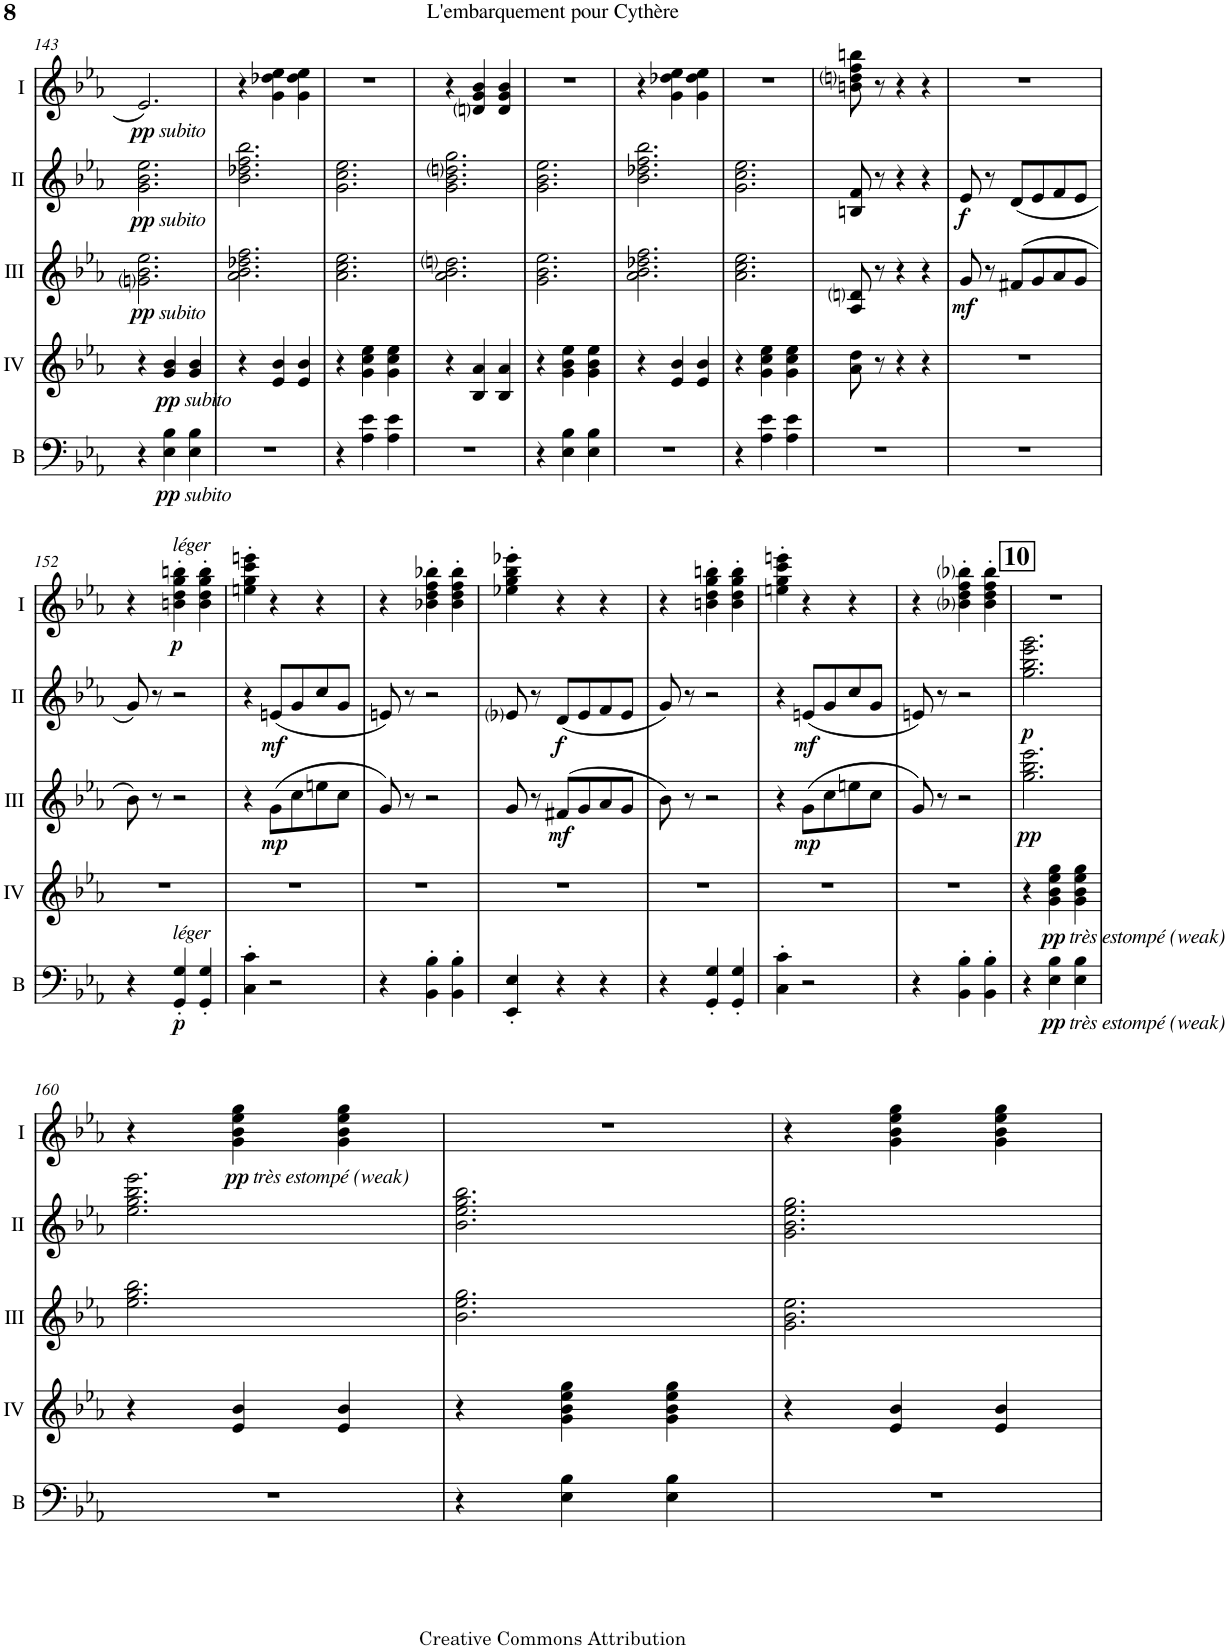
**kern	**dynam	**kern	**dynam	**kern	**dynam	**kern	**dynam	**kern	**dynam
*part5	*part5	*part4	*part4	*part3	*part3	*part2	*part2	*part1	*part1
*staff5	*staff5	*staff4	*staff4	*staff3	*staff3	*staff2	*staff2	*staff1	*staff1
*I"Bass	*	*I"Acc. 4	*	*I"Acc. 3	*	*I"Acc. 2	*	*I"Acc. 1	*
*I'B	*	*	*	*	*	*	*	*	*
!!LO:PB:g=z
*clefF4	*	*clefG2	*	*clefG2	*	*clefG2	*	*clefG2	*
*Trd7c12	*	*Trd7c12	*	*Trd7c12	*	*	*	*	*
*k[b-e-a-]	*	*k[b-e-a-]	*	*k[b-e-a-]	*	*k[b-e-a-]	*	*k[b-e-a-]	*
*M3/4	*	*M3/4	*	*M3/4	*	*M3/4	*	*M3/4	*
=143	=143	=143	=143	=143	=143	=143	=143	=143	=143
!	!	!	!	!	!	!	!	!LO:TX:b:i:t=subito	!
!	!	!	!	!	!	!LO:TX:b:i:t=subito	!	!	!
!	!	!	!	!LO:TX:b:i:t=subito	!	!	!	!	!
!	!	!	!	!	!LO:DY:b	!	!LO:DY:b	!	!LO:DY:b
4r	.	4r	.	2.gni\ 2.b-\ 2.ee-\	pp	2.g\ 2.b-\ 2.ee-\	pp	2.e-/	pp
!	!	!LO:TX:b:i:t=subito	!	!	!	!	!	!	!
!LO:TX:b:i:t=subito	!	!	!	!	!	!	!	!	!
!	!LO:DY:b	!	!LO:DY:b	!	!	!	!	!	!
4E-\ 4B-\	pp	4g/ 4b-/	pp	.	.	.	.	.	.
4E-\ 4B-\	.	4g/ 4b-/	.	.	.	.	.	.	.
=144	=144	=144	=144	=144	=144	=144	=144	=144	=144
2.r	.	4r	.	2.a-\ 2.b-\ 2.dd-X\ 2.ff\	.	2.b-\ 2.dd-X\ 2.ff\ 2.bb-\	.	4r	.
.	.	4e-/ 4b-/	.	.	.	.	.	4g\ 4dd-X\ 4ee-\	.
.	.	4e-/ 4b-/	.	.	.	.	.	4g\ 4dd-\ 4ee-\	.
=145	=145	=145	=145	=145	=145	=145	=145	=145	=145
4r	.	4r	.	2.a-\ 2.cc\ 2.ee-\	.	2.g\ 2.cc\ 2.ee-\	.	2.r	.
4A-\ 4e-\	.	4g\ 4cc\ 4ee-\	.	.	.	.	.	.	.
4A-\ 4e-\	.	4g\ 4cc\ 4ee-\	.	.	.	.	.	.	.
=146	=146	=146	=146	=146	=146	=146	=146	=146	=146
2.r	.	4r	.	2.a-\ 2.b-\ 2.ddni\	.	2.g\ 2.b-\ 2.ddni\ 2.gg\	.	4r	.
.	.	4B-/ 4a-/	.	.	.	.	.	4dni/ 4g/ 4b-/	.
.	.	4B-/ 4a-/	.	.	.	.	.	4d/ 4g/ 4b-/	.
=147	=147	=147	=147	=147	=147	=147	=147	=147	=147
4r	.	4r	.	2.g\ 2.b-\ 2.ee-\	.	2.g\ 2.b-\ 2.ee-\	.	2.r	.
4E-\ 4B-\	.	4g\ 4b-\ 4ee-\	.	.	.	.	.	.	.
4E-\ 4B-\	.	4g\ 4b-\ 4ee-\	.	.	.	.	.	.	.
=148	=148	=148	=148	=148	=148	=148	=148	=148	=148
2.r	.	4r	.	2.a-\ 2.b-\ 2.dd-X\ 2.ff\	.	2.b-\ 2.dd-X\ 2.ff\ 2.bb-\	.	4r	.
.	.	4e-/ 4b-/	.	.	.	.	.	4g\ 4dd-X\ 4ee-\	.
.	.	4e-/ 4b-/	.	.	.	.	.	4g\ 4dd-\ 4ee-\	.
=149	=149	=149	=149	=149	=149	=149	=149	=149	=149
4r	.	4r	.	2.a-\ 2.cc\ 2.ee-\	.	2.g\ 2.cc\ 2.ee-\	.	2.r	.
4A-\ 4e-\	.	4g\ 4cc\ 4ee-\	.	.	.	.	.	.	.
4A-\ 4e-\	.	4g\ 4cc\ 4ee-\	.	.	.	.	.	.	.
=150	=150	=150	=150	=150	=150	=150	=150	=150	=150
2.r	.	8a-\ 8dd\	.	8A-/ 8dni/	.	8Bn/ 8f/	.	8bn\ 8ddni\ 8ff\ 8bbn\	.
.	.	8r	.	8r	.	8r	.	8r	.
.	.	4r	.	4r	.	4r	.	4r	.
.	.	4r	.	4r	.	4r	.	4r	.
=151	=151	=151	=151	=151	=151	=151	=151	=151	=151
!	!	!	!	!	!LO:DY:b	!	!LO:DY:b	!	!
2.r	.	2.r	.	8g/	mf	8e-/	f	2.r	.
.	.	.	.	8r	.	8r	.	.	.
.	.	.	.	(8f#X/L	.	(8d/L	.	.	.
.	.	.	.	8g/	.	8e-/	.	.	.
.	.	.	.	8a-/	.	8f/	.	.	.
.	.	.	.	8g/J	.	8e-/J	.	.	.
!!LO:LB:g=z
=152	=152	=152	=152	=152	=152	=152	=152	=152	=152
*^	*	*	*	*	*	*	*	*	*
4r	8ryy	.	2.r	.	8b-\)	.	8g/)	.	4r	.
!	!	!LO:DY:b	!	!	!	!	!	!	!	!
.	2ryy	p	.	.	8r	.	8r	.	.	.
!	!	!	!	!	!	!	!	!	!LO:TX:a:i:t=léger	!
!LO:TX:a:i:t=léger	!	!	!	!	!	!	!	!	!	!
!	!	!	!	!	!	!	!	!	!	!LO:DY:b
4GG/' 4G/'	.	.	.	.	2r	.	2r	.	4bn\' 4dd\' 4gg\' 4bbn\'	p
4GG/' 4G/'	.	.	.	.	.	.	.	.	4b\' 4dd\' 4gg\' 4bb\'	.
.	8ryy	.	.	.	.	.	.	.	.	.
*v	*v	*	*	*	*	*	*	*	*	*
=153	=153	=153	=153	=153	=153	=153	=153	=153	=153
4C\' 4c\'	.	2.r	.	4r	.	4r	.	4een\' 4gg\' 4ccc\' 4eeen\'	.
!	!	!	!	!	!LO:DY:b	!	!LO:DY:b	!	!
2r	.	.	.	(8g\L	mp	(8en/L	mf	4r	.
.	.	.	.	8cc\	.	8g/	.	.	.
.	.	.	.	8een\	.	8cc/	.	4r	.
.	.	.	.	8cc\J	.	8g/J	.	.	.
=154	=154	=154	=154	=154	=154	=154	=154	=154	=154
4r	.	2.r	.	8g/)	.	8en/)	.	4r	.
.	.	.	.	8r	.	8r	.	.	.
4BB-\' 4B-\'	.	.	.	2r	.	2r	.	4b-X\' 4dd\' 4ff\' 4bb-X\'	.
4BB-\' 4B-\'	.	.	.	.	.	.	.	4b-\' 4dd\' 4ff\' 4bb-\'	.
=155	=155	=155	=155	=155	=155	=155	=155	=155	=155
4EE-/' 4E-/'	.	2.r	.	8g/	.	8e-i/	.	4ee-X\' 4gg\' 4bb-\' 4eee-X\'	.
.	.	.	.	8r	.	8r	.	.	.
!	!	!	!	!	!LO:DY:b	!	!LO:DY:b	!	!
4r	.	.	.	(8f#X/L	mf	(8d/L	f	4r	.
.	.	.	.	8g/	.	8e-/	.	.	.
4r	.	.	.	8a-/	.	8f/	.	4r	.
.	.	.	.	8g/J	.	8e-/J	.	.	.
=156	=156	=156	=156	=156	=156	=156	=156	=156	=156
4r	.	2.r	.	8b-\)	.	8g/)	.	4r	.
.	.	.	.	8r	.	8r	.	.	.
4GG/' 4G/'	.	.	.	2r	.	2r	.	4bn\' 4dd\' 4gg\' 4bbn\'	.
4GG/' 4G/'	.	.	.	.	.	.	.	4b\' 4dd\' 4gg\' 4bb\'	.
=157	=157	=157	=157	=157	=157	=157	=157	=157	=157
4C\' 4c\'	.	2.r	.	4r	.	4r	.	4een\' 4gg\' 4ccc\' 4eeen\'	.
!	!	!	!	!	!LO:DY:b	!	!LO:DY:b	!	!
2r	.	.	.	(8g\L	mp	(8en/L	mf	4r	.
.	.	.	.	8cc\	.	8g/	.	.	.
.	.	.	.	8een\	.	8cc/	.	4r	.
.	.	.	.	8cc\J	.	8g/J	.	.	.
=158	=158	=158	=158	=158	=158	=158	=158	=158	=158
4r	.	2.r	.	8g/)	.	8en/)	.	4r	.
.	.	.	.	8r	.	8r	.	.	.
4BB-\' 4B-\'	.	.	.	2r	.	2r	.	4b-i\' 4dd\' 4ff\' 4bb-i\'	.
4BB-\' 4B-\'	.	.	.	.	.	.	.	4b-\' 4dd\' 4ff\' 4bb-\'	.
!!LO:REH:place=s1:a:B:cj:fs=14:t=10
=159	=159	=159	=159	=159	=159	=159	=159	=159	=159
!	!	!	!	!	!LO:DY:b	!	!LO:DY:b	!	!
4r	.	4r	.	2.gg\ 2.bb-\ 2.eee-\	pp	2.gg\ 2.bb-\ 2.eee-\ 2.ggg\	p	2.r	.
!	!	!LO:TX:b:i:t=très estompé (weak)	!	!	!	!	!	!	!
!LO:TX:b:i:t=très estompé (weak)	!	!	!	!	!	!	!	!	!
!	!LO:DY:b	!	!LO:DY:b	!	!	!	!	!	!
4E-\ 4B-\	pp	4g\ 4b-\ 4ee-\ 4gg\	pp	.	.	.	.	.	.
4E-\ 4B-\	.	4g\ 4b-\ 4ee-\ 4gg\	.	.	.	.	.	.	.
!!LO:LB:g=z
=160	=160	=160	=160	=160	=160	=160	=160	=160	=160
2.r	.	4r	.	2.ee-\ 2.gg\ 2.bb-\	.	2.ee-\ 2.gg\ 2.bb-\ 2.eee-\	.	4r	.
!	!	!	!	!	!	!	!	!LO:TX:b:i:t=très estompé (weak)	!
!	!	!	!	!	!	!	!	!	!LO:DY:b
.	.	4e-/ 4b-/	.	.	.	.	.	4g\ 4b-\ 4ee-\ 4gg\	pp
.	.	4e-/ 4b-/	.	.	.	.	.	4g\ 4b-\ 4ee-\ 4gg\	.
=161	=161	=161	=161	=161	=161	=161	=161	=161	=161
4r	.	4r	.	2.b-\ 2.ee-\ 2.gg\	.	2.b-\ 2.ee-\ 2.gg\ 2.bb-\	.	2.r	.
4E-\ 4B-\	.	4g\ 4b-\ 4ee-\ 4gg\	.	.	.	.	.	.	.
4E-\ 4B-\	.	4g\ 4b-\ 4ee-\ 4gg\	.	.	.	.	.	.	.
=162	=162	=162	=162	=162	=162	=162	=162	=162	=162
2.r	.	4r	.	2.g\ 2.b-\ 2.ee-\	.	2.g\ 2.b-\ 2.ee-\ 2.gg\	.	4r	.
.	.	4e-/ 4b-/	.	.	.	.	.	4g\ 4b-\ 4ee-\ 4gg\	.
.	.	4e-/ 4b-/	.	.	.	.	.	4g\ 4b-\ 4ee-\ 4gg\	.
=	=	=	=	=	=	=	=	=	=
*-	*-	*-	*-	*-	*-	*-	*-	*-	*-
